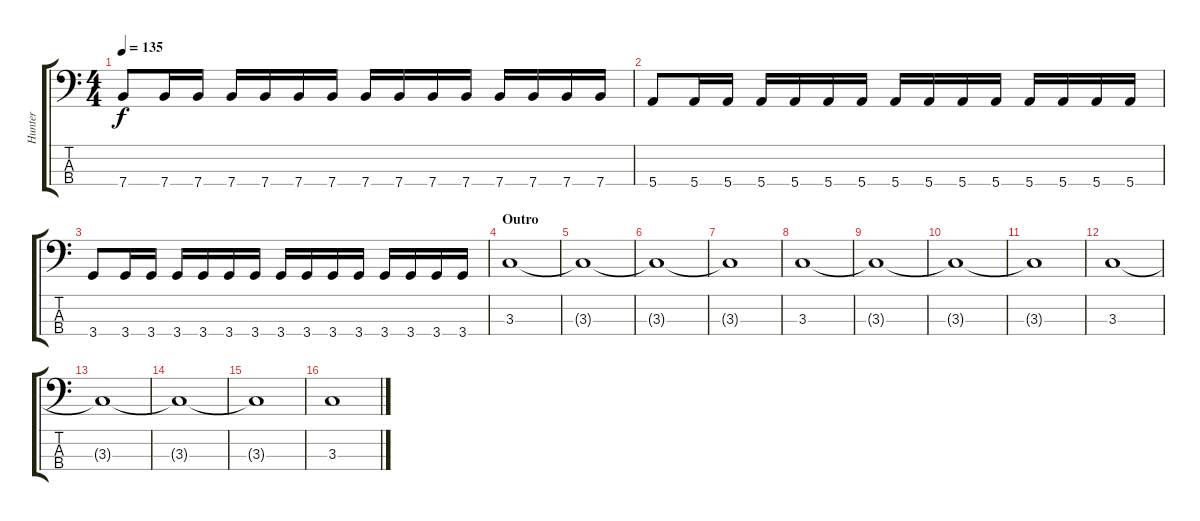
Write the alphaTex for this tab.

\track ("Hunter" "Hunter") {instrument electricbasspick}
\staff {score tabs}
\tuning (G2 D2 A1 E1) {hide}
\ts (4 4)
\tempo 135
\clef f4
\ks c
7.4.8{dy f} 7.4.16 7.4.16 7.4.16 7.4.16 7.4.16 7.4.16 7.4.16 7.4.16 7.4.16 7.4.16 7.4.16 7.4.16 7.4.16 7.4.16 |
5.4.8 5.4.16 5.4.16 5.4.16 5.4.16 5.4.16 5.4.16 5.4.16 5.4.16 5.4.16 5.4.16 5.4.16 5.4.16 5.4.16 5.4.16 |
3.4.8 3.4.16 3.4.16 3.4.16 3.4.16 3.4.16 3.4.16 3.4.16 3.4.16 3.4.16 3.4.16 3.4.16 3.4.16 3.4.16 3.4.16 |
\section ("" "Outro")
3.3.1 |
3.3{t}.1 |
3.3{t}.1 |
3.3{t}.1 |
3.3.1 |
3.3{t}.1 |
3.3{t}.1 |
3.3{t}.1 |
3.3.1 |
3.3{t}.1 |
3.3{t}.1 |
3.3{t}.1 |
3.3.1
